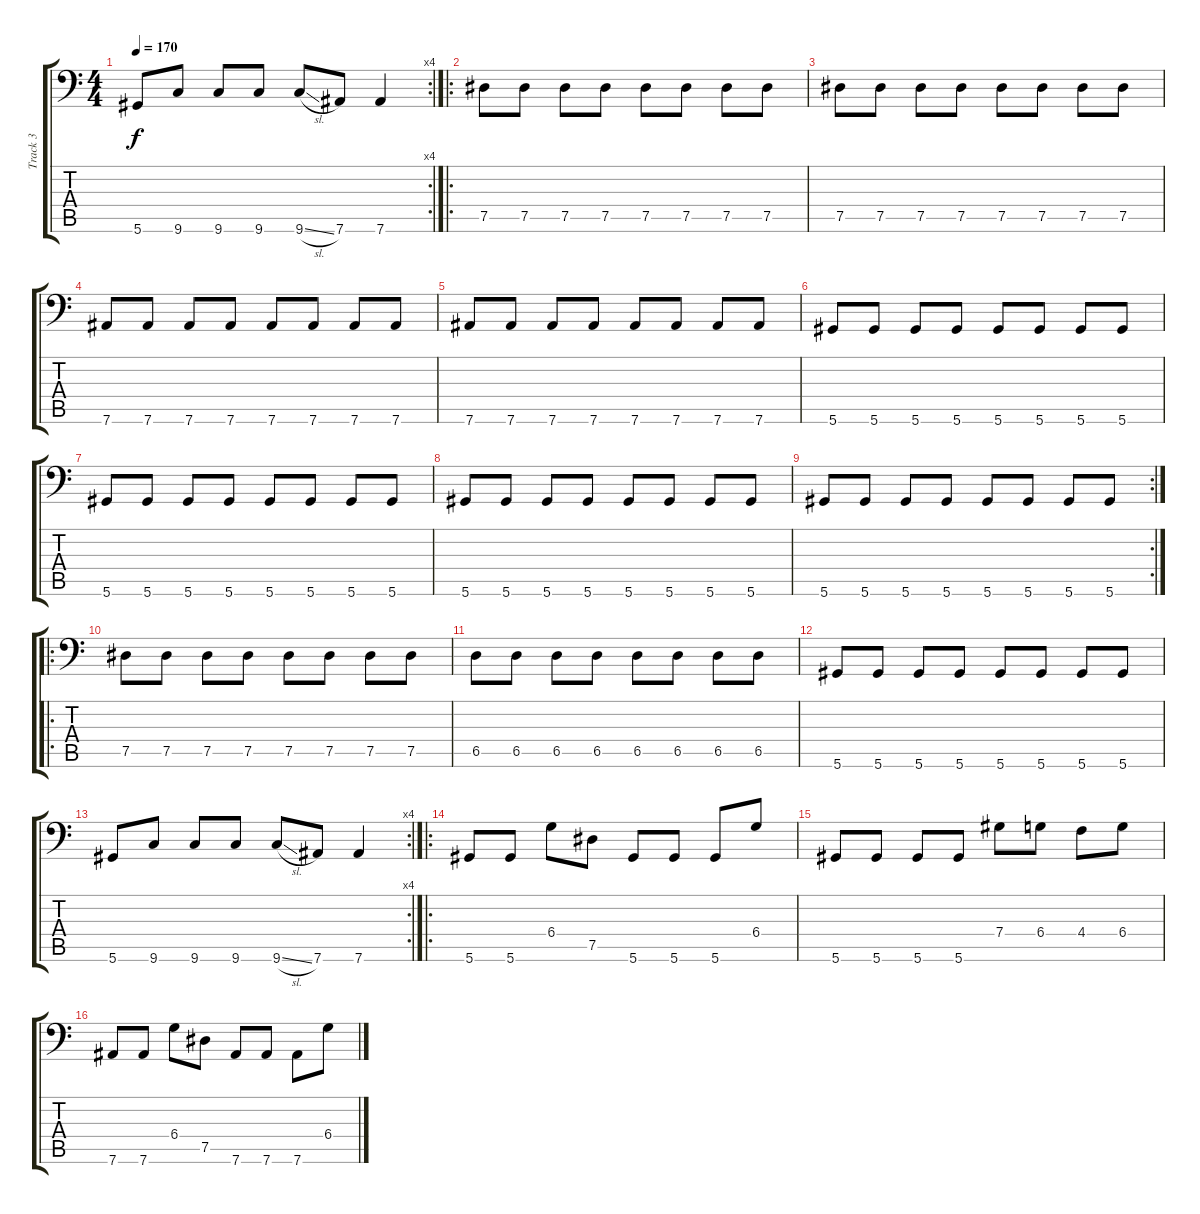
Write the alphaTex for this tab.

\track ("Track 3" "Track 3") {instrument electricbasspick}
\staff {score tabs}
\tuning (Eb3 Bb2 Gb2 Db2 Ab1 Eb1) {hide}
\rc 4
\ts (4 4)
\tempo 170
\clef f4
\ks c
5.6.8{dy f} 9.6.8 9.6.8 9.6.8 9.6{sl}.8 7.6.8 7.6.4 |
\ro
7.5.8 7.5.8 7.5.8 7.5.8 7.5.8 7.5.8 7.5.8 7.5.8 |
7.5.8 7.5.8 7.5.8 7.5.8 7.5.8 7.5.8 7.5.8 7.5.8 |
7.6.8 7.6.8 7.6.8 7.6.8 7.6.8 7.6.8 7.6.8 7.6.8 |
7.6.8 7.6.8 7.6.8 7.6.8 7.6.8 7.6.8 7.6.8 7.6.8 |
5.6.8 5.6.8 5.6.8 5.6.8 5.6.8 5.6.8 5.6.8 5.6.8 |
5.6.8 5.6.8 5.6.8 5.6.8 5.6.8 5.6.8 5.6.8 5.6.8 |
5.6.8 5.6.8 5.6.8 5.6.8 5.6.8 5.6.8 5.6.8 5.6.8 |
\rc 2
5.6.8 5.6.8 5.6.8 5.6.8 5.6.8 5.6.8 5.6.8 5.6.8 |
\ro
7.5.8 7.5.8 7.5.8 7.5.8 7.5.8 7.5.8 7.5.8 7.5.8 |
6.5.8 6.5.8 6.5.8 6.5.8 6.5.8 6.5.8 6.5.8 6.5.8 |
5.6.8 5.6.8 5.6.8 5.6.8 5.6.8 5.6.8 5.6.8 5.6.8 |
\rc 4
5.6.8 9.6.8 9.6.8 9.6.8 9.6{sl}.8 7.6.8 7.6.4 |
\ro
5.6.8 5.6.8 6.4.8 7.5.8 5.6.8 5.6.8 5.6.8 6.4.8 |
5.6.8 5.6.8 5.6.8 5.6.8 7.4.8 6.4.8 4.4.8 6.4.8 |
7.6.8 7.6.8 6.4.8 7.5.8 7.6.8 7.6.8 7.6.8 6.4.8
